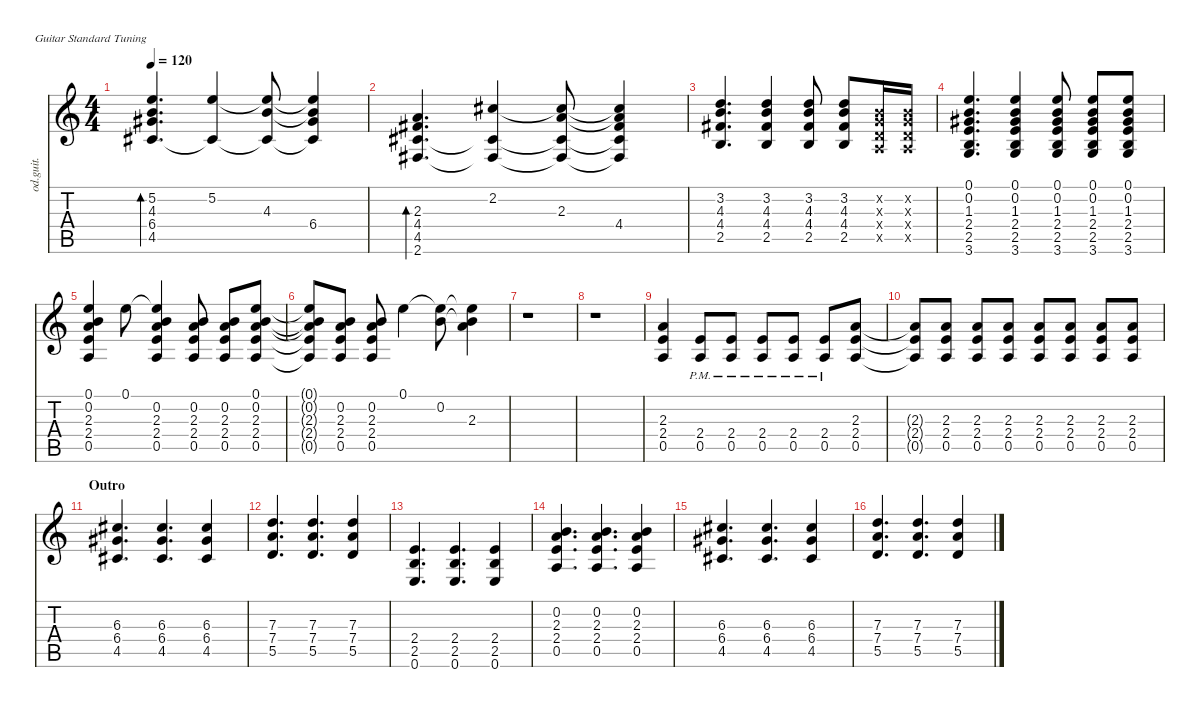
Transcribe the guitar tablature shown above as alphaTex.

\defaultSystemsLayout 4
\hideDynamics
\bracketExtendMode nobrackets
\track ("Overdriven Guitar 2" "od.guit.") {instrument overdrivenguitar}
\staff {score tabs}
\tuning (E4 B3 G3 D3 A2 E2)
\ts (4 4)
\tempo 120
\clef g2
\ks c
(5.2 4.3 6.4{acc #} 4.5{acc #}).4{d bd 120 dy mf beam Up} (5.2 4.5{t acc #}).4{beam Up} (4.3 4.5{t acc #} 5.2{t}).8{beam Up} (6.4{acc #} 5.2{t} 4.3{t} 4.5{t acc #}).4{beam Up} |
(2.3 4.4{acc #} 4.5{acc #} 2.6{acc #}).4{d bd 120 beam Up} (2.2{acc #} 2.6{t acc #} 4.5{t acc #}).4{beam Up} (2.3 2.6{t acc #} 4.5{t acc #} 2.2{t acc #}).8{beam Up} (4.4{acc #} 2.2{t acc #} 2.3{t} 4.5{t acc #} 2.6{t acc #}).4{beam Up} |
(3.2 4.3 4.4{acc #} 2.5).4{d beam Up} (3.2 4.3 4.4{acc #} 2.5).4{beam Up} (2.5 4.4{acc #} 4.3 3.2).8{beam Up} (3.2 4.3 4.4{acc #} 2.5).8{beam Up} (0.5{x} 0.4{x} 0.3{x} 0.2{x}).16{beam Up} (0.2{x} 0.3{x} 0.4{x} 0.5{x}).16{beam Up} |
(0.1 0.2 1.3{acc #} 2.4 2.5 3.6).4{d beam Up} (0.1 0.2 1.3{acc #} 2.4 2.5 3.6).4{beam Up} (0.1 0.2 1.3{acc #} 2.4 2.5 3.6).8{beam Up} (0.1 0.2 1.3{acc #} 2.4 2.5 3.6).8{beam Up} (0.1 0.2 1.3{acc #} 2.4 2.5 3.6).8{beam Up} |
(0.1 0.2 2.3 2.4 0.5).4{beam Up} 0.1.8{beam Down} (0.2 2.3 2.4 0.5 0.1{t}).4{beam Up} (0.2 2.3 2.4 0.5).8{beam Up} (0.5 2.4 2.3 0.2).8{beam Up} (0.1 0.2 2.3 2.4 0.5).8{beam Up} |
(0.1{t} 0.2{t} 2.3{t} 2.4{t} 0.5{t}).8{beam Up} (0.2 2.3 2.4 0.5).8{beam Up} (0.5 2.4 2.3 0.2).8{beam Up} 0.1.4{beam Down} (0.2 0.1{t}).8{beam Down} (2.3 0.2{t} 0.1{t}).4{beam Down} |
r.1{beam Down} |
r.1{beam Down} |
(2.3 2.4 0.5).4{beam Up} (2.4{pm} 0.5{pm}).8{beam Up} (2.4{pm} 0.5{pm}).8{beam Up} (2.4{pm} 0.5{pm}).8{beam Up} (2.4{pm} 0.5{pm}).8{beam Up} (2.4{pm} 0.5{pm}).8{beam Up} (2.4 0.5 2.3).8{beam Up} |
(2.3{t} 2.4{t} 0.5{t}).8{beam Up} (2.3 2.4 0.5).8{beam Up} (2.3 2.4 0.5).8{beam Up} (2.3 2.4 0.5).8{beam Up} (2.3 2.4 0.5).8{beam Up} (2.3 2.4 0.5).8{beam Up} (2.3 2.4 0.5).8{beam Up} (2.3 2.4 0.5).8{beam Up} |
\section ("" "Outro")
(6.3{acc #} 6.4{acc #} 4.5{acc #}).4{d beam Up} (6.3{acc #} 6.4{acc #} 4.5{acc #}).4{d beam Up} (4.5{acc #} 6.4{acc #} 6.3{acc #}).4{beam Up} |
(7.3 7.4 5.5).4{d beam Up} (5.5 7.4 7.3).4{d beam Up} (7.3 7.4 5.5).4{beam Up} |
(2.4 2.5 0.6).4{d beam Up} (0.6 2.5 2.4).4{d beam Up} (2.4 2.5 0.6).4{beam Up} |
(0.2 2.3 2.4 0.5).4{d beam Up} (0.5 2.4 2.3 0.2).4{d beam Up} (0.2 2.3 2.4 0.5).4{beam Up} |
(6.3{acc #} 6.4{acc #} 4.5{acc #}).4{d beam Up} (4.5{acc #} 6.4{acc #} 6.3{acc #}).4{d beam Up} (6.3{acc #} 6.4{acc #} 4.5{acc #}).4{beam Up} |
(7.3 7.4 5.5).4{d beam Up} (5.5 7.4 7.3).4{d beam Up} (7.3 7.4 5.5).4{beam Up}
